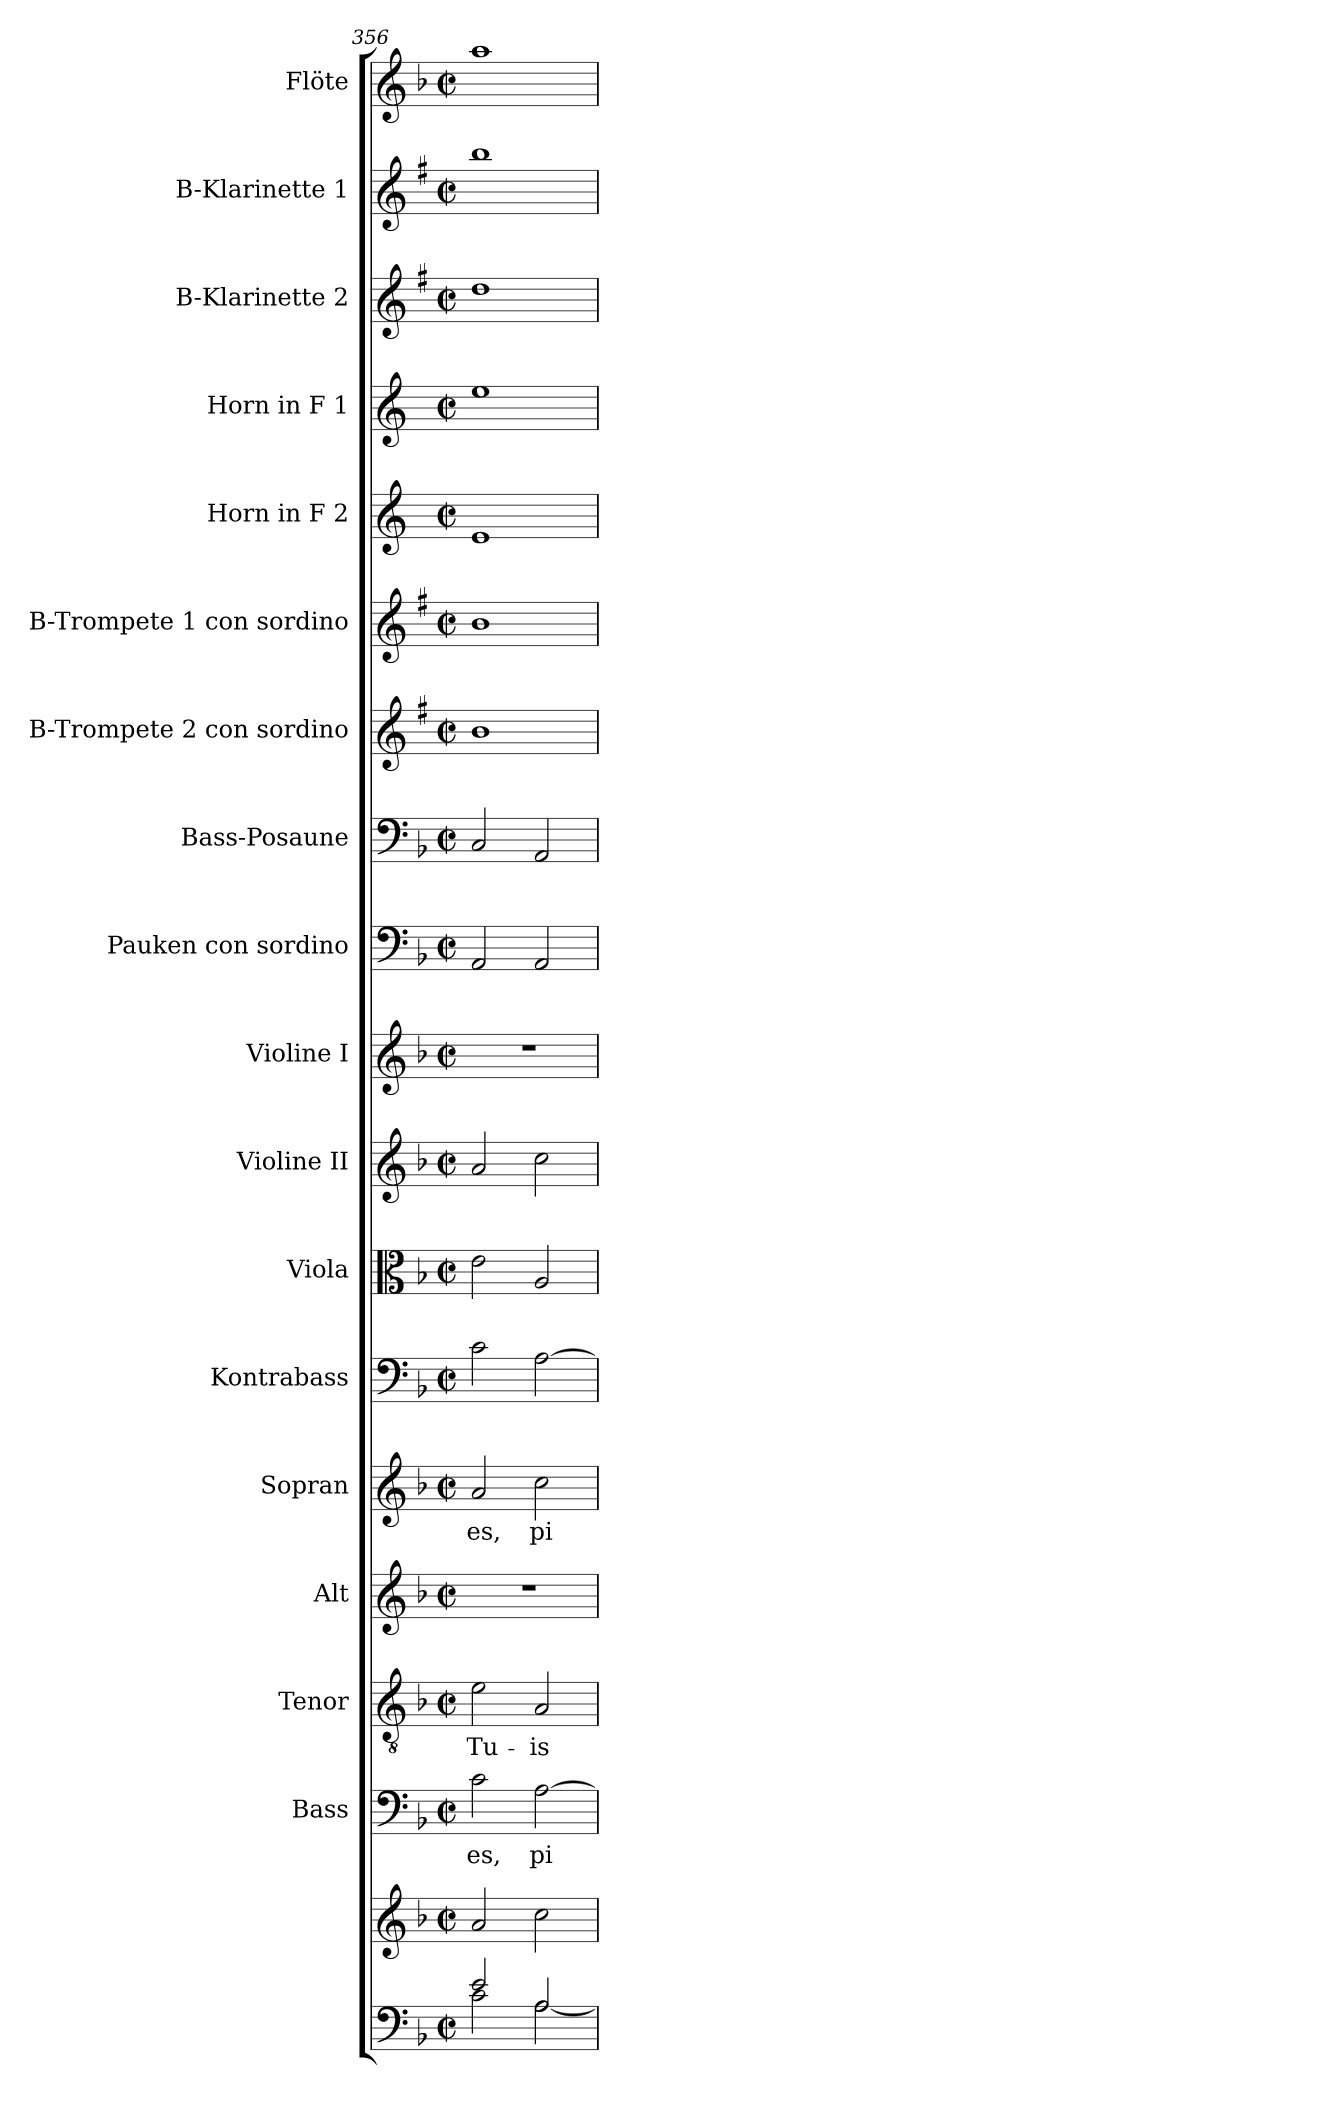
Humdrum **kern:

**kern	**kern	**kern	**text	**kern	**text	**kern	**kern	**text	**kern	**kern	**kern	**kern	**kern	**kern	**kern	**kern	**kern	**kern	**kern	**kern	**kern
*part18	*part18	*part17	*part17	*part16	*part16	*part15	*part14	*part14	*part13	*part12	*part11	*part10	*part9	*part8	*part7	*part6	*part5	*part4	*part3	*part2	*part1
*staff19	*staff18	*staff17	*staff17	*staff16	*staff16	*staff15	*staff14	*staff14	*staff13	*staff12	*staff11	*staff10	*staff9	*staff8	*staff7	*staff6	*staff5	*staff4	*staff3	*staff2	*staff1
*	*	*I"Bass	*	*I"Tenor	*	*I"Alt	*I"Sopran	*	*I"Kontrabass	*I"Viola	*I"Violine II	*I"Violine I	*I"Pauken con sordino	*I"Bass-Posaune	*I"B-Trompete 2 con sordino	*I"B-Trompete 1 con sordino	*I"Horn in F 2	*I"Horn in F 1	*I"B-Klarinette 2	*I"B-Klarinette 1	*I"Flöte
*	*	*I'B.	*	*I'T.	*	*I'A.	*I'S.	*	*I'Kb.	*I'Vla.	*I'Vl. II	*I'Vl. I	*I'Pk.	*I'B. Pos.	*I'B Trp. 2	*I'B Trp. 1	*	*	*I'B Kl. 2	*I'B Kl. 1	*I'Fl.
*clefF4	*clefG2	*clefF4	*	*clefGv2	*	*clefG2	*clefG2	*	*clefF4	*clefC3	*clefG2	*clefG2	*clefF4	*clefF4	*clefG2	*clefG2	*clefG2	*clefG2	*clefG2	*clefG2	*clefG2
*	*	*	*	*	*	*	*	*	*ITrd7c12	*	*	*	*	*	*ITrd1c2	*ITrd1c2	*ITrd4c7	*ITrd4c7	*ITrd1c2	*ITrd1c2	*
*k[b-]	*k[b-]	*k[b-]	*	*k[b-]	*	*k[b-]	*k[b-]	*	*k[b-]	*k[b-]	*k[b-]	*k[b-]	*k[b-]	*k[b-]	*k[b-]	*k[b-]	*k[b-]	*k[b-]	*k[b-]	*k[b-]	*k[b-]
*F:	*F:	*F:	*	*F:	*	*F:	*F:	*	*F:	*F:	*F:	*F:	*F:	*F:	*F:	*F:	*F:	*F:	*F:	*F:	*F:
*M2/2	*M2/2	*M2/2	*	*M2/2	*	*M2/2	*M2/2	*	*M2/2	*M2/2	*M2/2	*M2/2	*M2/2	*M2/2	*M2/2	*M2/2	*M2/2	*M2/2	*M2/2	*M2/2	*M2/2
*met(c|)	*met(c|)	*met(c|)	*	*met(c|)	*	*met(c|)	*met(c|)	*	*met(c|)	*met(c|)	*met(c|)	*met(c|)	*met(c|)	*met(c|)	*met(c|)	*met(c|)	*met(c|)	*met(c|)	*met(c|)	*met(c|)	*met(c|)
=356	=356	=356	=356	=356	=356	=356	=356	=356	=356	=356	=356	=356	=356	=356	=356	=356	=356	=356	=356	=356	=356
*^	*	*	*	*	*	*	*	*	*	*	*	*	*	*	*	*	*	*	*	*	*
!	!	!	!	!LO:LY:b	!	!LO:LY:b	!	!	!LO:LY:b	!	!	!	!	!	!	!	!	!	!	!	!	!
2e/	2c\	2a/	2c\	es,	2e\	Tu-	1r	2a/	es,	2C\	2e\	2a/	1r	2AA/	2C/	1a	1a	1A	1a	1cc	1aa	1aa
!	!	!	!	!LO:LY:b	!	!LO:LY:b	!	!	!LO:LY:b	!	!	!	!	!	!	!	!	!	!	!	!	!
2A/	[<2A\	2cc\	[2A\	pi-	2A/	-is	.	2cc\	pi-	[2AA\	2A/	2cc\	.	2AA/	2AA/	.	.	.	.	.	.	.
*v	*v	*	*	*	*	*	*	*	*	*	*	*	*	*	*	*	*	*	*	*	*	*
=	=	=	=	=	=	=	=	=	=	=	=	=	=	=	=	=	=	=	=	=	=
*-	*-	*-	*-	*-	*-	*-	*-	*-	*-	*-	*-	*-	*-	*-	*-	*-	*-	*-	*-	*-	*-
